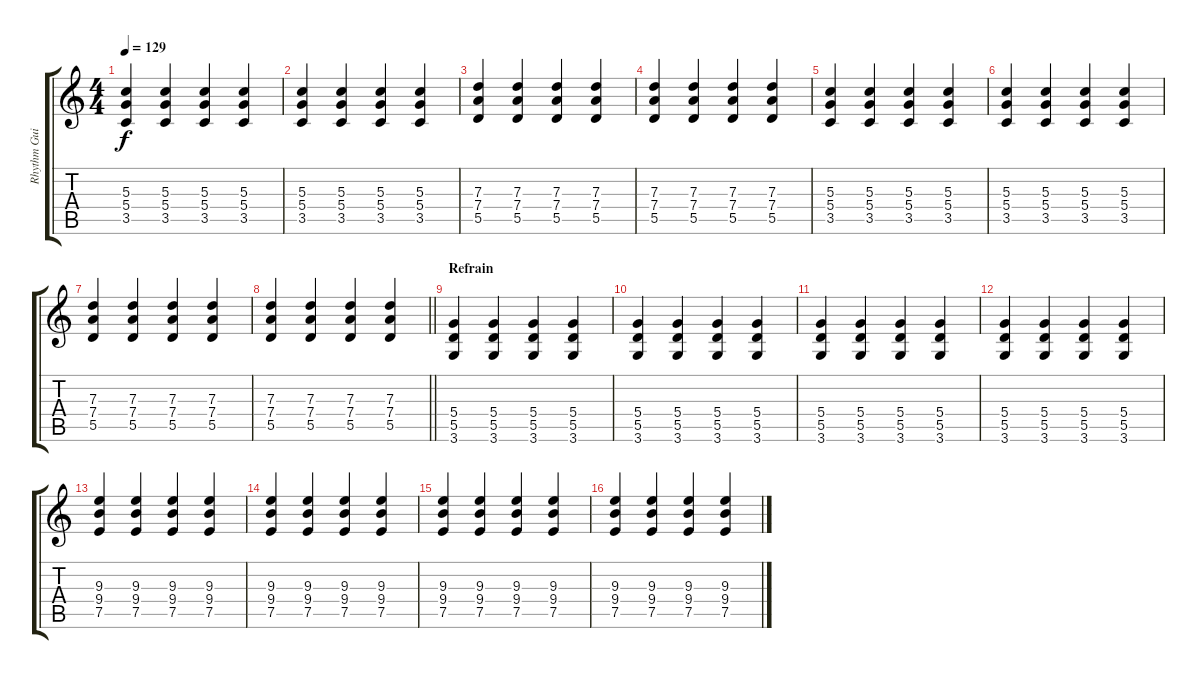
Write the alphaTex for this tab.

\track ("Rhythm Guitar" "Rhythm Gui") {instrument overdrivenguitar}
\staff {score tabs}
\tuning (E4 B3 G3 D3 A2 E2) {hide}
\ts (4 4)
\tempo 129
\clef g2
\ks c
(5.3 5.4 3.5).4{dy f} (5.3 5.4 3.5).4 (5.3 5.4 3.5).4 (5.3 5.4 3.5).4 |
(5.3 5.4 3.5).4 (5.3 5.4 3.5).4 (5.3 5.4 3.5).4 (5.3 5.4 3.5).4 |
(7.3 7.4 5.5).4 (7.3 7.4 5.5).4 (7.3 7.4 5.5).4 (7.3 7.4 5.5).4 |
(7.3 7.4 5.5).4 (7.3 7.4 5.5).4 (7.3 7.4 5.5).4 (7.3 7.4 5.5).4 |
(5.3 5.4 3.5).4 (5.3 5.4 3.5).4 (5.3 5.4 3.5).4 (5.3 5.4 3.5).4 |
(5.3 5.4 3.5).4 (5.3 5.4 3.5).4 (5.3 5.4 3.5).4 (5.3 5.4 3.5).4 |
(7.3 7.4 5.5).4 (7.3 7.4 5.5).4 (7.3 7.4 5.5).4 (7.3 7.4 5.5).4 |
\barLineRight lightlight
(7.3 7.4 5.5).4 (7.3 7.4 5.5).4 (7.3 7.4 5.5).4 (7.3 7.4 5.5).4 |
\section ("" "Refrain")
(5.4 5.5 3.6).4 (5.4 5.5 3.6).4 (5.4 5.5 3.6).4 (5.4 5.5 3.6).4 |
(5.4 5.5 3.6).4 (5.4 5.5 3.6).4 (5.4 5.5 3.6).4 (5.4 5.5 3.6).4 |
(5.4 5.5 3.6).4 (5.4 5.5 3.6).4 (5.4 5.5 3.6).4 (5.4 5.5 3.6).4 |
(5.4 5.5 3.6).4 (5.4 5.5 3.6).4 (5.4 5.5 3.6).4 (5.4 5.5 3.6).4 |
(9.3 9.4 7.5).4 (9.3 9.4 7.5).4 (9.3 9.4 7.5).4 (9.3 9.4 7.5).4 |
(9.3 9.4 7.5).4 (9.3 9.4 7.5).4 (9.3 9.4 7.5).4 (9.3 9.4 7.5).4 |
(9.3 9.4 7.5).4 (9.3 9.4 7.5).4 (9.3 9.4 7.5).4 (9.3 9.4 7.5).4 |
(9.3 9.4 7.5).4 (9.3 9.4 7.5).4 (9.3 9.4 7.5).4 (9.3 9.4 7.5).4
